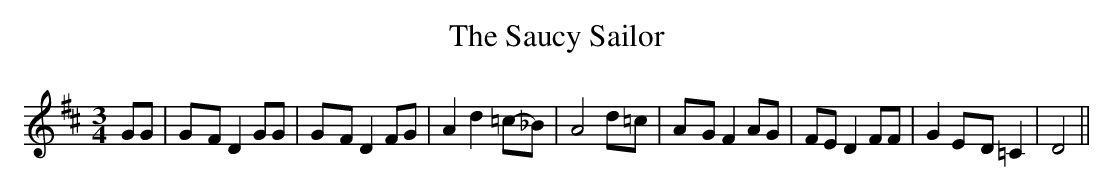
X:1
T:The Saucy Sailor
M:3/4
L:1/8
K:D
 GG|G-F D2 GG|G-F D2 FG| A2 d2=c-_B| A4 d=c|A-G F2 AG| FE D2 FF| G2E-D =C2|\
 D4||
